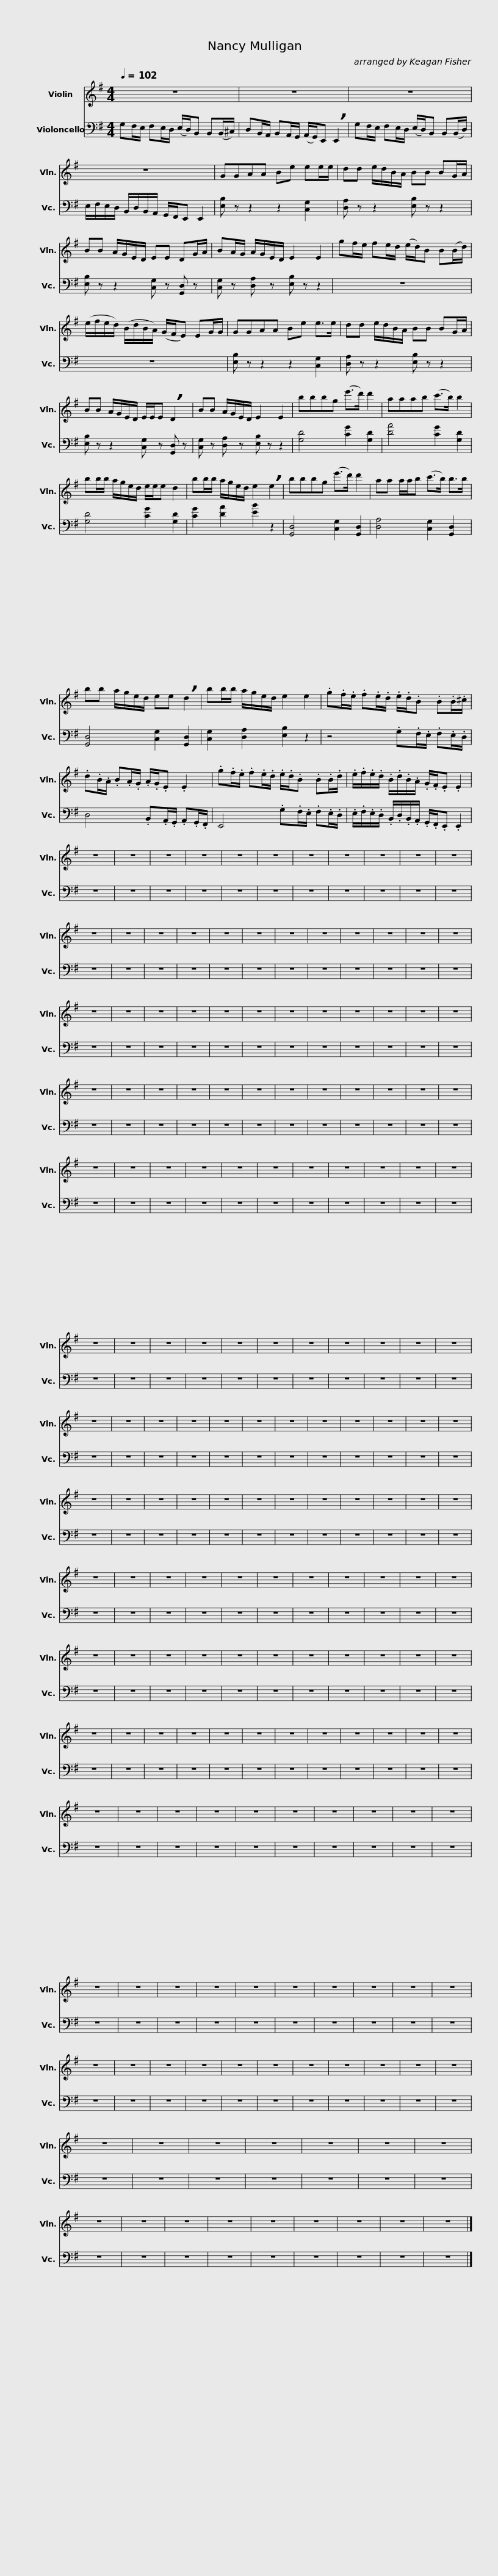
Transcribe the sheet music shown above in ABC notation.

X:1
%%score 1 2
L:1/8
Q:1/4=102
M:4/4
I:linebreak $
K:G
V:1 treble
V:2 bass
V:1
 z8 | z8 | z8 |$ z8 | GGAA Be ee/e/ | %5
 dd e/d/B/A/ BB BG/A/ | BB A/G/E/D/ EE DG/A/ |$ BA/G/ A/G/E/D/ E2 E2 | gf/e/ fe/d/ (e/d/)B B(B/d/) | (e/f/e/d/) (B/d/B/A/) (G/F/E) EG/G/ | %10
 GGAA Be e>e |$ dd e/d/B/A/ BB BG/A/ | BB A/G/E/D/ E/E/E !breath!D2 | BB A/G/E/D/ E2 E2 | bbbg (e'>d') d'2 |$ %15
 aaab (c'>b) b2 | bb/b/ a/g/e/d/ e/e/e d2 | bb/b/ a/g/e/d/ e2 !breath!e2 | bbbg (e'>d') d'2 |$ aa a/a/b (c'>b) b>b | %20
 bb a/g/e/d/ ee !breath!d2 | bb/b/ a/g/e/d/ e2 e2 |$ .g.f/.e/ .f.e/.d/ .e/.d/.B .B.B/.^c/ | .d.B/.A/ .B.A/.G/ .A/.G/.E .E2 | .g.f/.e/ .f.e/.d/ .e/.d/.B .B.B/.d/ |$ %25
 .e/.f/.e/.d/ .B/.d/.B/.A/ .G/.F/.E .E2 | z8 | z8 | z8 | z8 | %30
 z8 | z8 | z8 | z8 | z8 | %35
 z8 | z8 | z8 | z8 |$ z8 | %40
 z8 | z8 | z8 | z8 | z8 | %45
 z8 | z8 | z8 | z8 | z8 | %50
 z8 | z8 | z8 | z8 | z8 | %55
 z8 | z8 |$ z8 | z8 | z8 | %60
 z8 | z8 | z8 | z8 | z8 | %65
 z8 | z8 | z8 | z8 | z8 | %70
 z8 | z8 | z8 | z8 | z8 |$ %75
 z8 | z8 | z8 | z8 | z8 | %80
 z8 | z8 | z8 | z8 | z8 | %85
 z8 | z8 | z8 | z8 | z8 | %90
 z8 | z8 | z8 |$ z8 | z8 | %95
 z8 | z8 | z8 | z8 | z8 | %100
 z8 | z8 | z8 | z8 | z8 | %105
 z8 | z8 | z8 | z8 | z8 | %110
 z8 |$ z8 | z8 | z8 | z8 | %115
 z8 | z8 | z8 | z8 | z8 | %120
 z8 | z8 | z8 | z8 | z8 | %125
 z8 | z8 | z8 | z8 |$ z8 | %130
 z8 | z8 | z8 | z8 | z8 | %135
 z8 | z8 | z8 | z8 | z8 | %140
 z8 | z8 | z8 | z8 | z8 | %145
 z8 | z8 |$ z8 | z8 | z8 | %150
 z8 | z8 | z8 | z8 | z8 | %155
 z8 | z8 | z8 | z8 | z8 | %160
 z8 | z8 | z8 | z8 | z8 |$ %165
 z8 | z8 | z8 | z8 | z8 | %170
 z8 | z8 | z8 | z8 | z8 | %175
 z8 | z8 | z8 | z8 | z8 | %180
 z8 | z8 | z8 |$ z8 | z8 | %185
 z8 | z8 | z8 | z8 | z8 | %190
 z8 | z8 | z8 | z8 | z8 | %195
 z8 | z8 | z8 | z8 | z8 |] %200
V:2
 G,F,/E,/ F,E,/D,/ (E,/D,/)B,, B,,(B,,/^C,/) | D,B,,/A,,/ B,,A,,/G,,/ (A,,/G,,/)E,, !breath!E,,2 | G,F,/E,/ F,E,/D,/ (E,/D,/)B,, B,,(B,,/D,/) |$ E,/F,/E,/D,/ B,,/D,/B,,/A,,/ G,,/F,,/E,, E,,2 | [E,B,] z z2 z2 [C,G,]2 | %5
 [D,A,] z z2 [E,B,] z z2 | [E,B,] z z2 [C,G,] z [G,,D,] z |$ [C,G,] z [D,A,] z [E,B,] z z2 | z8 | z8 | %10
 [E,B,] z z2 z2 [C,G,]2 |$ [D,A,] z z2 [E,B,] z z2 | [E,B,] z z2 [C,G,] z [G,,D,] z | [C,G,] z [D,A,] z [E,B,] z z2 | [G,D]4 [CG]2 [G,D]2 |$ %15
 [DA]4 [CG]2 [G,D]2 | [G,D]4 [CG]2 [G,D]2 | [CG]2 [DA]2 [EB]2 z2 | [G,,D,]4 [C,G,]2 [G,,D,]2 |$ [D,A,]4 [C,G,]2 [G,,D,]2 | %20
 [G,,D,]4 [C,G,]2 [G,,D,]2 | [C,G,]2 [D,A,]2 [E,B,]2 z2 |$ z4 .G,.F,/.E,/ .F,.E,/.D,/ | D,4 .B,,.A,,/.G,,/ .A,,.G,,/.F,,/ | E,,4 .G,.F,/.E,/ .F,.E,/.D,/ |$ %25
 .E,/.F,/.E,/.D,/ .B,,/.D,/.B,,/.A,,/ .G,,/.F,,/.E,, .E,,2 | z8 | z8 | z8 | z8 | %30
 z8 | z8 | z8 | z8 | z8 | %35
 z8 | z8 | z8 | z8 |$ z8 | %40
 z8 | z8 | z8 | z8 | z8 | %45
 z8 | z8 | z8 | z8 | z8 | %50
 z8 | z8 | z8 | z8 | z8 | %55
 z8 | z8 |$ z8 | z8 | z8 | %60
 z8 | z8 | z8 | z8 | z8 | %65
 z8 | z8 | z8 | z8 | z8 | %70
 z8 | z8 | z8 | z8 | z8 |$ %75
 z8 | z8 | z8 | z8 | z8 | %80
 z8 | z8 | z8 | z8 | z8 | %85
 z8 | z8 | z8 | z8 | z8 | %90
 z8 | z8 | z8 |$ z8 | z8 | %95
 z8 | z8 | z8 | z8 | z8 | %100
 z8 | z8 | z8 | z8 | z8 | %105
 z8 | z8 | z8 | z8 | z8 | %110
 z8 |$ z8 | z8 | z8 | z8 | %115
 z8 | z8 | z8 | z8 | z8 | %120
 z8 | z8 | z8 | z8 | z8 | %125
 z8 | z8 | z8 | z8 |$ z8 | %130
 z8 | z8 | z8 | z8 | z8 | %135
 z8 | z8 | z8 | z8 | z8 | %140
 z8 | z8 | z8 | z8 | z8 | %145
 z8 | z8 |$ z8 | z8 | z8 | %150
 z8 | z8 | z8 | z8 | z8 | %155
 z8 | z8 | z8 | z8 | z8 | %160
 z8 | z8 | z8 | z8 | z8 |$ %165
 z8 | z8 | z8 | z8 | z8 | %170
 z8 | z8 | z8 | z8 | z8 | %175
 z8 | z8 | z8 | z8 | z8 | %180
 z8 | z8 | z8 |$ z8 | z8 | %185
 z8 | z8 | z8 | z8 | z8 | %190
 z8 | z8 | z8 | z8 | z8 | %195
 z8 | z8 | z8 | z8 | z8 |] %200
